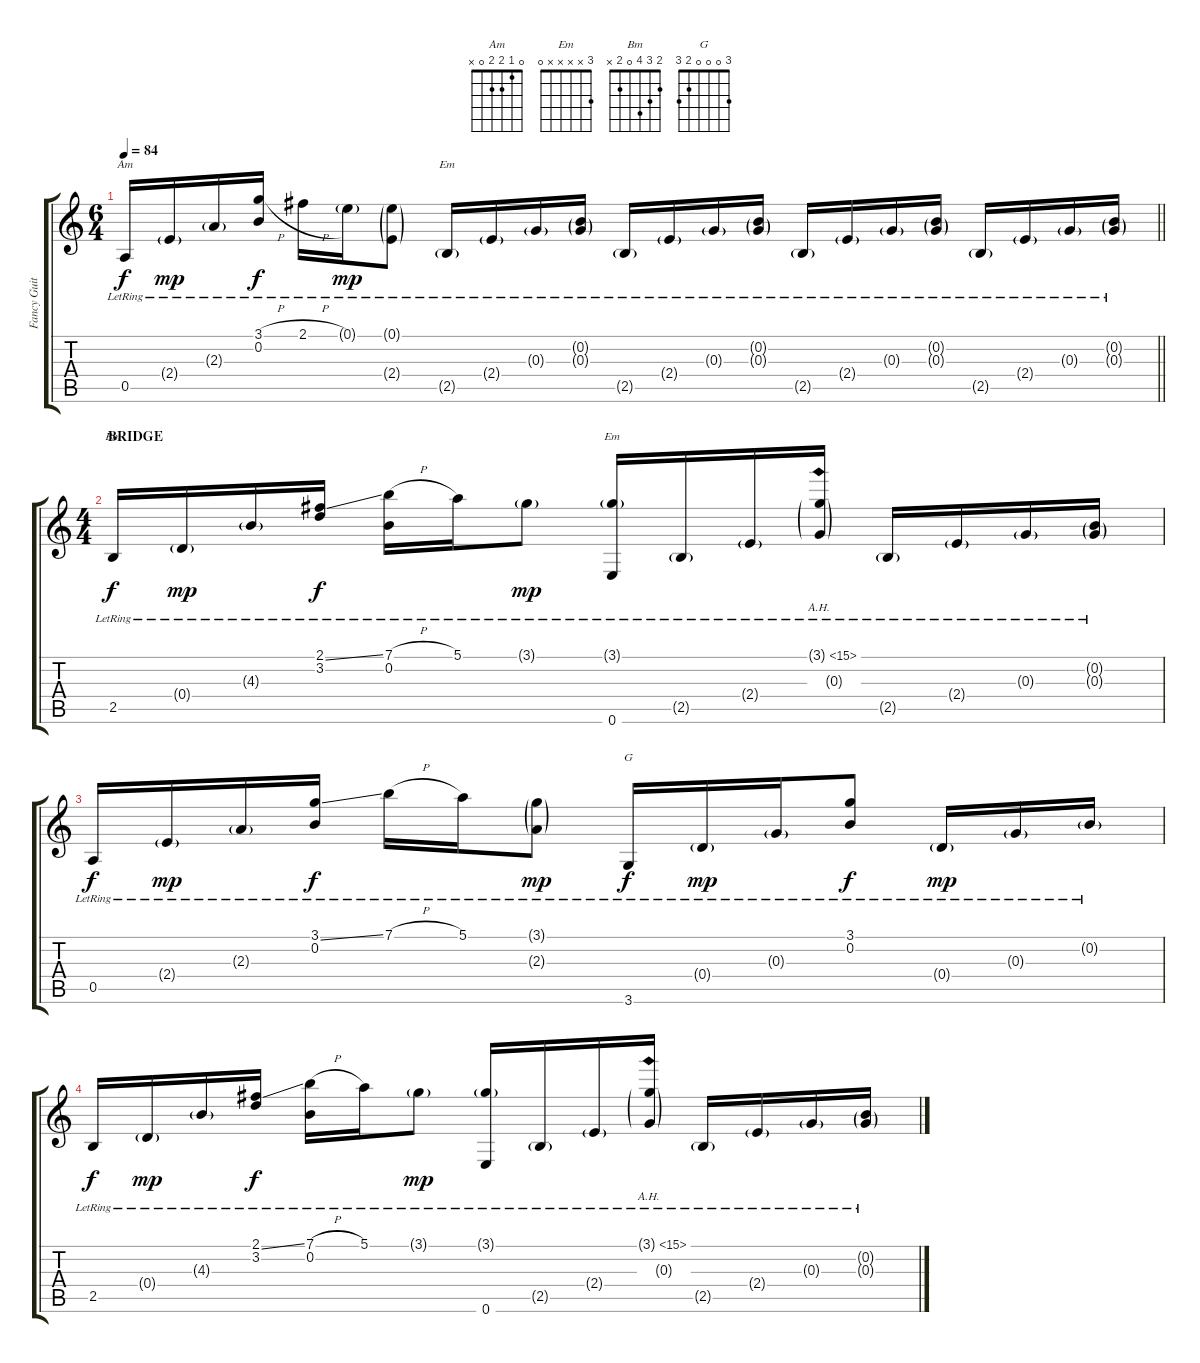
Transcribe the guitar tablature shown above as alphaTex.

\track ("Fancy Guitar" "Fancy Guit") {instrument acousticguitarsteel}
\staff {score tabs}
\tuning (E4 B3 G3 D3 A2 E2) {hide}
\chord ("Am" 0 1 2 2 0 x)
\chord ("Em" 0 0 0 2 2 0)
\chord ("Bm" 2 3 4 0 2 x)
\chord ("Em" 3 x x x x 0)
\chord ("G" 3 0 0 0 2 3)
\ts (6 4)
\tempo 84
\clef g2
\barLineRight lightlight
\ks c
0.5{lr}.16{ch "Am" dy f} 2.4{g lr}.16{dy mp} 2.3{g lr}.16 (3.1{h lr} 0.2{lr}).16{dy f} 2.1{h lr}.16 0.1{g lr}.16{dy mp} (0.1{g lr} 2.4{g lr}).8 2.5{g lr}.16{ch "Em"} 2.4{g lr}.16 0.3{g lr}.16 (0.2{g lr} 0.3{g lr}).16 2.5{g lr}.16 2.4{g lr}.16 0.3{g lr}.16 (0.2{g lr} 0.3{g lr}).16 2.5{g lr}.16 2.4{g lr}.16 0.3{g lr}.16 (0.2{g lr} 0.3{g lr}).16 2.5{g lr}.16 2.4{g lr}.16 0.3{g lr}.16 (0.2{g lr} 0.3{g lr}).16 |
\ts (4 4)
\section ("" "BRIDGE")
2.5{lr}.16{ch "Bm" dy f} 0.4{g lr}.16{dy mp} 4.3{g lr}.16 (2.1{ss lr} 3.2{lr}).16{dy f} (7.1{h lr} 0.2{lr}).16 5.1{lr}.16 3.1{g lr}.8{dy mp} (3.1{g lr} 0.6{lr}).16{ch "Em"} 2.5{g lr}.16 2.4{g lr}.16 (3.1{ah 12 g lr} 0.3{g lr}).16 2.5{g lr}.16 2.4{g lr}.16 0.3{g lr}.16 (0.2{g lr} 0.3{g lr}).16 |
0.5{lr}.16{dy f} 2.4{g lr}.16{dy mp} 2.3{g lr}.16 (3.1{ss lr} 0.2{lr}).16{dy f} 7.1{h lr}.16 5.1{lr}.16 (3.1{g lr} 2.3{g lr}).8{dy mp} 3.6{lr}.16{ch "G" dy f} 0.4{g lr}.16{dy mp} 0.3{g lr}.16 (3.1{lr} 0.2{lr}).8{dy f} 0.4{g lr}.16{dy mp} 0.3{g lr}.16 0.2{g lr}.16 |
2.5{lr}.16{dy f} 0.4{g lr}.16{dy mp} 4.3{g lr}.16 (2.1{ss lr} 3.2{lr}).16{dy f} (7.1{h lr} 0.2{lr}).16 5.1{lr}.16 3.1{g lr}.8{dy mp} (3.1{g lr} 0.6{lr}).16 2.5{g lr}.16 2.4{g lr}.16 (3.1{ah 12 g lr} 0.3{g lr}).16 2.5{g lr}.16 2.4{g lr}.16 0.3{g lr}.16 (0.2{g lr} 0.3{g lr}).16
